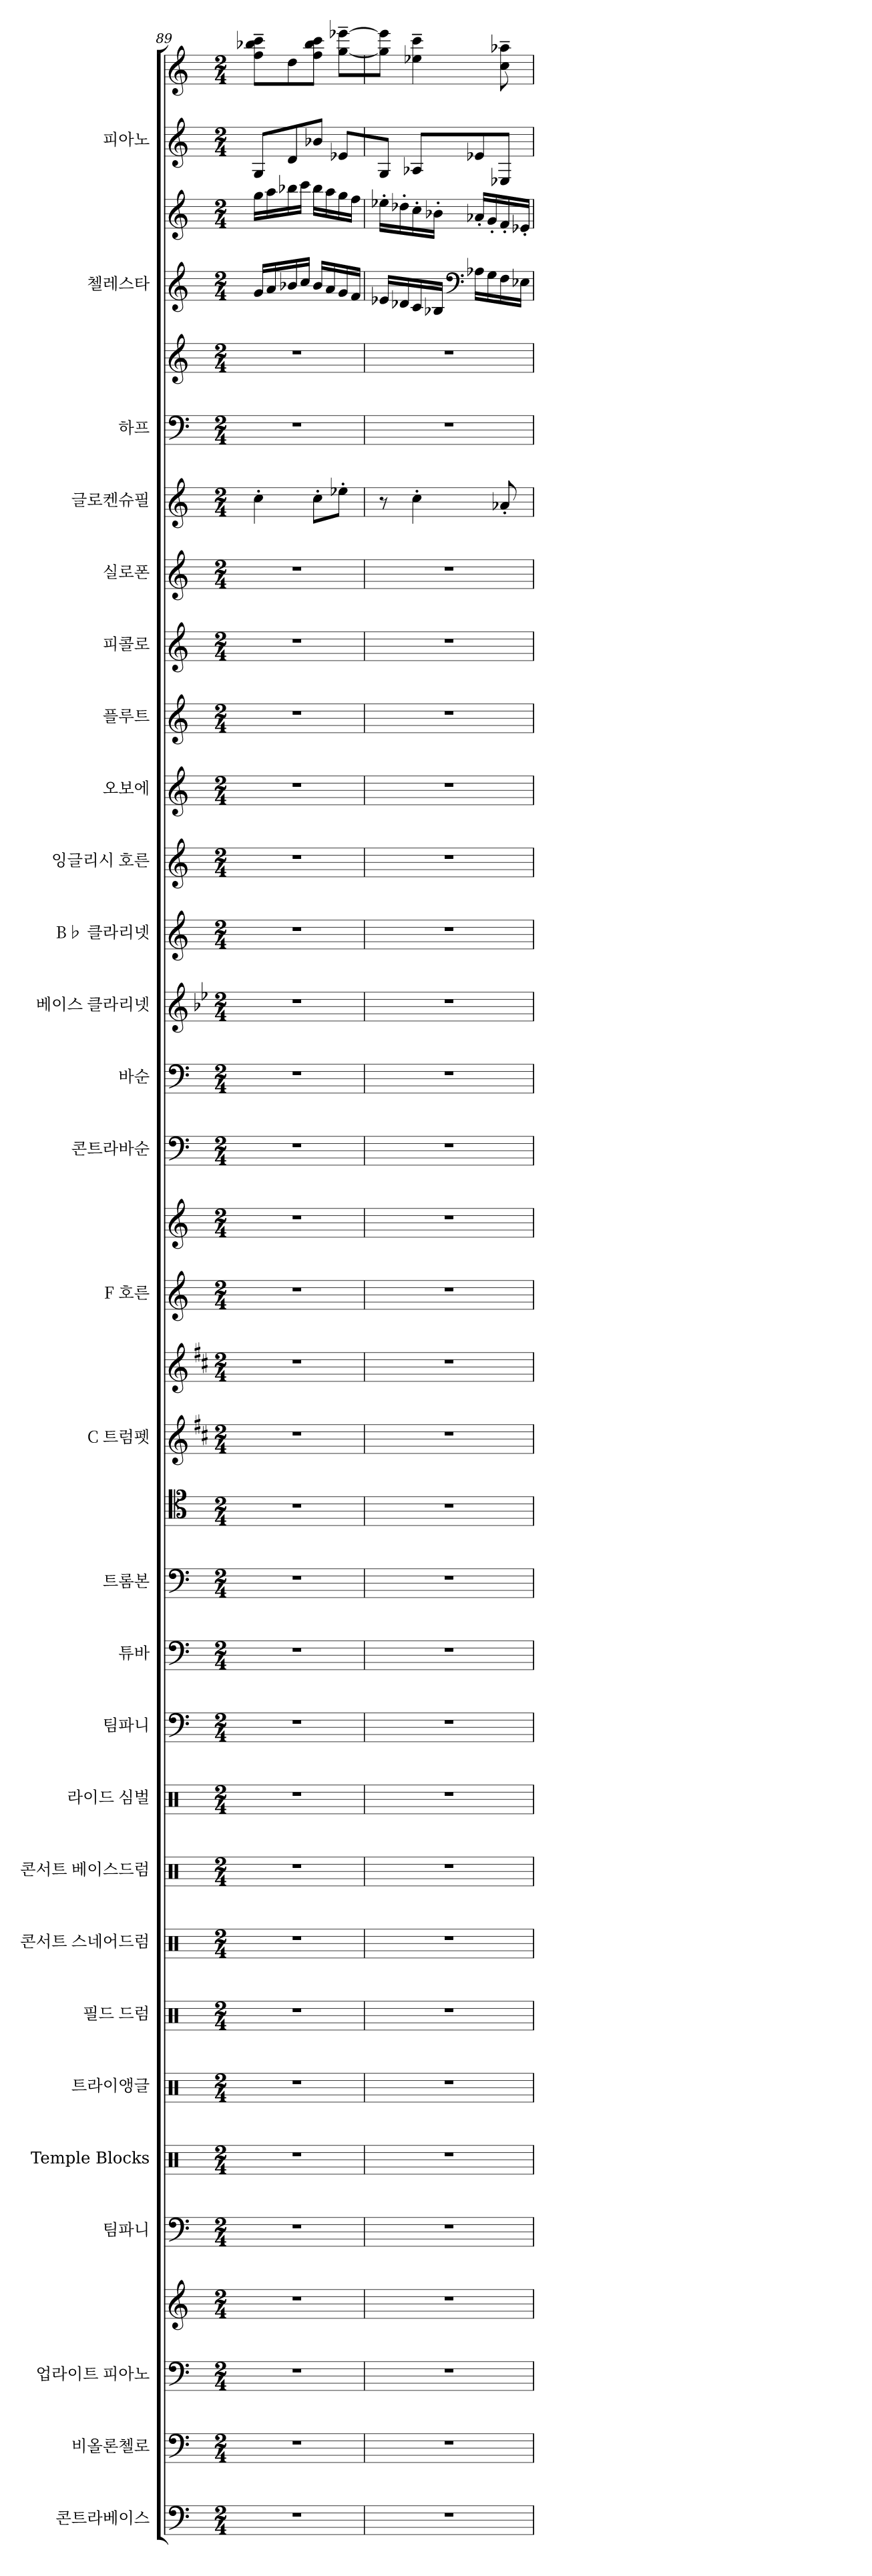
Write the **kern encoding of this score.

**kern	**kern	**kern	**kern	**kern	**kern	**kern	**kern	**kern	**kern	**kern	**kern	**kern	**kern	**kern	**kern	**kern	**kern	**kern	**kern	**kern	**kern	**kern	**kern	**kern	**kern	**kern	**kern	**kern	**kern	**kern	**kern	**kern	**kern	**kern
*part28	*part27	*part26	*part26	*part25	*part24	*part23	*part22	*part21	*part20	*part19	*part18	*part17	*part16	*part16	*part15	*part15	*part14	*part14	*part13	*part12	*part11	*part10	*part9	*part8	*part7	*part6	*part5	*part4	*part3	*part3	*part2	*part2	*part1	*part1
*staff35	*staff34	*staff33	*staff32	*staff31	*staff30	*staff29	*staff28	*staff27	*staff26	*staff25	*staff24	*staff23	*staff22	*staff21	*staff20	*staff19	*staff18	*staff17	*staff16	*staff15	*staff14	*staff13	*staff12	*staff11	*staff10	*staff9	*staff8	*staff7	*staff6	*staff5	*staff4	*staff3	*staff2	*staff1
*I"콘트라베이스	*I"비올론첼로	*I"업라이트 피아노	*	*I"팀파니	*I"Temple Blocks	*I"트라이앵글	*I"필드 드럼	*I"콘서트 스네어드럼	*I"콘서트 베이스드럼	*I"라이드 심벌	*I"팀파니	*I"튜바	*I"트롬본	*	*I"C 트럼펫	*	*I"F 호른	*	*I"콘트라바순	*I"바순	*I"베이스 클라리넷	*I"B♭ 클라리넷	*I"잉글리시 호른	*I"오보에	*I"플루트	*I"피콜로	*I"실로폰	*I"글로켄슈필	*I"하프	*	*I"첼레스타	*	*I"피아노	*
*	*	*	*	*	*I'Tmp. Bl.	*	*	*	*	*	*	*	*	*	*	*	*	*	*	*	*	*	*	*	*	*	*	*	*	*	*	*	*	*
*clefF4	*clefF4	*clefF4	*clefG2	*clefF4	*clefX	*clefX	*clefX	*clefX	*clefX	*clefX	*clefF4	*clefF4	*clefF4	*clefC4	*clefG2	*clefG2	*clefG2	*clefG2	*clefF4	*clefF4	*clefG2	*clefG2	*clefG2	*clefG2	*clefG2	*clefG2	*clefG2	*clefG2	*clefF4	*clefG2	*clefG2	*clefG2	*clefG2	*clefG2
*ITrd7c12	*	*	*	*	*	*	*	*	*	*	*	*	*	*	*ITrd1c2	*ITrd1c2	*ITrd4c7	*ITrd4c7	*ITrd7c12	*	*ITrd8c14	*ITrd1c2	*ITrd4c7	*	*	*ITrd-7c-12	*ITrd-7c-12	*ITrd-14c-24	*	*	*ITrd-7c-12	*ITrd-7c-12	*	*
*k[]	*k[]	*k[]	*k[]	*k[]	*k[]	*k[]	*k[]	*k[]	*k[]	*k[]	*k[]	*k[]	*k[]	*k[]	*k[]	*k[]	*k[b-]	*k[b-]	*k[]	*k[]	*k[b-e-]	*k[b-e-]	*k[b-]	*k[]	*k[]	*k[]	*k[]	*k[]	*k[]	*k[]	*k[]	*k[]	*k[]	*k[]
*M2/4	*M2/4	*M2/4	*M2/4	*M2/4	*M2/4	*M2/4	*M2/4	*M2/4	*M2/4	*M2/4	*M2/4	*M2/4	*M2/4	*M2/4	*M2/4	*M2/4	*M2/4	*M2/4	*M2/4	*M2/4	*M2/4	*M2/4	*M2/4	*M2/4	*M2/4	*M2/4	*M2/4	*M2/4	*M2/4	*M2/4	*M2/4	*M2/4	*M2/4	*M2/4
=89	=89	=89	=89	=89	=89	=89	=89	=89	=89	=89	=89	=89	=89	=89	=89	=89	=89	=89	=89	=89	=89	=89	=89	=89	=89	=89	=89	=89	=89	=89	=89	=89	=89	=89
2r	2r	2r	2r	2r	2r	2r	2r	2r	2r	2r	2r	2r	2r	2r	2r	2r	2r	2r	2r	2r	2r	2r	2r	2r	2r	2r	2r	4cccc'\	2r	2r	16gg/LL	16ggg\LL	8G/L	8ff\~ 8bb-X\~ 8ccc\~L
.	.	.	.	.	.	.	.	.	.	.	.	.	.	.	.	.	.	.	.	.	.	.	.	.	.	.	.	.	.	.	16aa/	16aaa\	.	.
.	.	.	.	.	.	.	.	.	.	.	.	.	.	.	.	.	.	.	.	.	.	.	.	.	.	.	.	.	.	.	16bb-X/	16bbb-X\	8d/	8dd\
.	.	.	.	.	.	.	.	.	.	.	.	.	.	.	.	.	.	.	.	.	.	.	.	.	.	.	.	.	.	.	16ccc/JJ	16cccc\JJ	.	.
.	.	.	.	.	.	.	.	.	.	.	.	.	.	.	.	.	.	.	.	.	.	.	.	.	.	.	.	8cccc'\L	.	.	16bb-/LL	16bbb-\LL	8b-X/J	8ff\ 8bb-\ 8ccc\J
.	.	.	.	.	.	.	.	.	.	.	.	.	.	.	.	.	.	.	.	.	.	.	.	.	.	.	.	.	.	.	16aa/	16aaa\	.	.
.	.	.	.	.	.	.	.	.	.	.	.	.	.	.	.	.	.	.	.	.	.	.	.	.	.	.	.	8eeee-X'\J	.	.	16gg/	16ggg\	8e-X/L	[8gg\~ [8eee-X\~L
.	.	.	.	.	.	.	.	.	.	.	.	.	.	.	.	.	.	.	.	.	.	.	.	.	.	.	.	.	.	.	16ff/JJ	16fff\JJ	.	.
=90	=90	=90	=90	=90	=90	=90	=90	=90	=90	=90	=90	=90	=90	=90	=90	=90	=90	=90	=90	=90	=90	=90	=90	=90	=90	=90	=90	=90	=90	=90	=90	=90	=90	=90
2r	2r	2r	2r	2r	2r	2r	2r	2r	2r	2r	2r	2r	2r	2r	2r	2r	2r	2r	2r	2r	2r	2r	2r	2r	2r	2r	2r	8r	2r	2r	16ee-X/LL	16eee-X'\LL	8G/J	8gg\] 8eee-\]J
.	.	.	.	.	.	.	.	.	.	.	.	.	.	.	.	.	.	.	.	.	.	.	.	.	.	.	.	.	.	.	16dd-X/	16ddd-X'\	.	.
.	.	.	.	.	.	.	.	.	.	.	.	.	.	.	.	.	.	.	.	.	.	.	.	.	.	.	.	4cccc'\	.	.	16cc/	16ccc'\	8A-X/L	4ee-X\~ 4ccc\~
.	.	.	.	.	.	.	.	.	.	.	.	.	.	.	.	.	.	.	.	.	.	.	.	.	.	.	.	.	.	.	16b-X/JJ	16bb-X'\JJ	.	.
*	*	*	*	*	*	*	*	*	*	*	*	*	*	*	*	*	*	*	*	*	*	*	*	*	*	*	*	*	*	*	*clefF4	*	*	*
.	.	.	.	.	.	.	.	.	.	.	.	.	.	.	.	.	.	.	.	.	.	.	.	.	.	.	.	.	.	.	16a-X\LL	16aa-X'/LL	8e-X/	.
.	.	.	.	.	.	.	.	.	.	.	.	.	.	.	.	.	.	.	.	.	.	.	.	.	.	.	.	.	.	.	16g\	16gg'/	.	.
.	.	.	.	.	.	.	.	.	.	.	.	.	.	.	.	.	.	.	.	.	.	.	.	.	.	.	.	8aaa-X'/	.	.	16f\	16ff'/	8E-X/J	8cc\~ 8aa-X\~
.	.	.	.	.	.	.	.	.	.	.	.	.	.	.	.	.	.	.	.	.	.	.	.	.	.	.	.	.	.	.	16e-X\JJ	16ee-X'/JJ	.	.
=	=	=	=	=	=	=	=	=	=	=	=	=	=	=	=	=	=	=	=	=	=	=	=	=	=	=	=	=	=	=	=	=	=	=
*-	*-	*-	*-	*-	*-	*-	*-	*-	*-	*-	*-	*-	*-	*-	*-	*-	*-	*-	*-	*-	*-	*-	*-	*-	*-	*-	*-	*-	*-	*-	*-	*-	*-	*-
